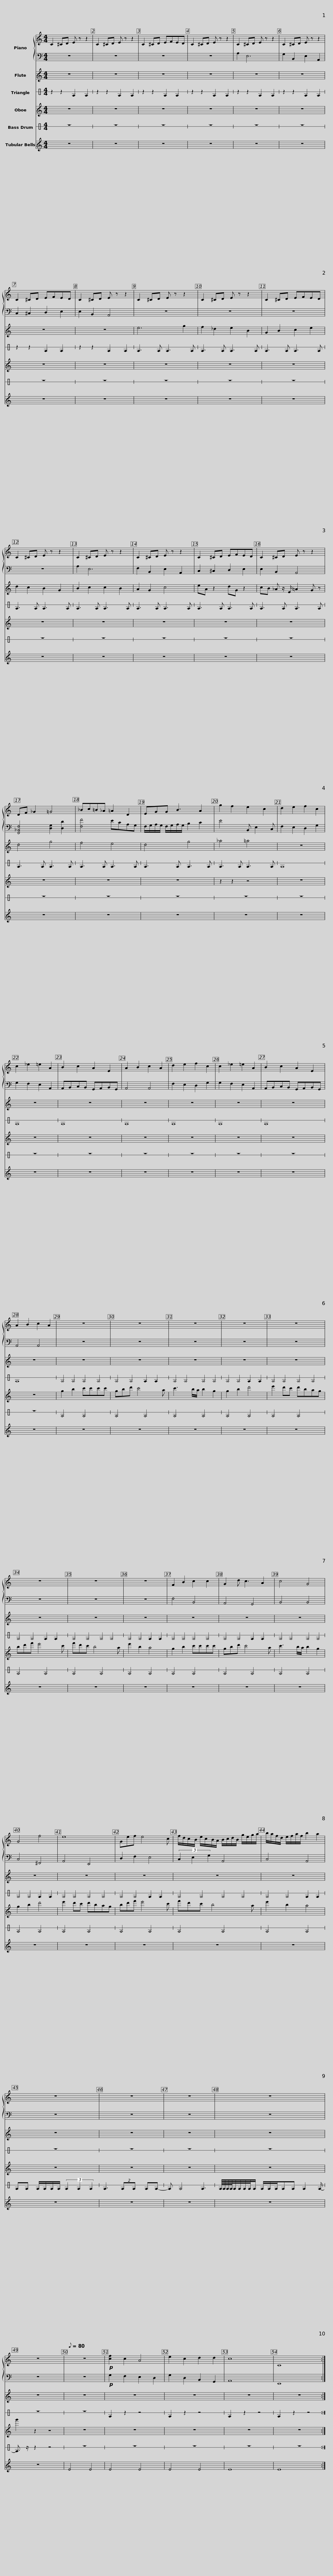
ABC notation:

X:1
%%score { 1 | 2 } 3 4 5 6 7
L:1/8
M:4/4
I:linebreak $
K:C
V:1 treble
V:2 bass
V:3 treble
V:4 perc stafflines=1
K:none
V:5 treble
V:6 perc stafflines=1
K:none
V:7 treble
V:1
 C2 ^CD E z z2 | C2 ^CD E z z2 | C2 ^CD EFED | C2 ^CD E z z2 |$ C2 ^CD E z z2 | %5
 C2 ^CD E z z2 | C2 ^CD EFED | C2 ^CD E z z2 | C2 ^CD E z z2 |$ C2 ^CD E z z2 | %10
 C2 ^CD EFED | C2 ^CD E z z2 | C2 ^CD E z z2 |$ C2 ^CD E z z2 | C2 ^CD EFED | %15
 C2 ^CD E z z2 | DF _G2 =G4 |$ _Bc=B_A =A2 D2 | EGG B3 A2 | g2 f2 e2 c2 | %20
 d2 e2 f2 c2 | c2 _e2 =e2 A2 |$ B2 c2 A2 E2 | A2 B2 c2 A2 | d2 e2 f2 c2 | %25
 c2 _e2 =e2 A2 | B2 c2 A2 E2 | A2 B2 c2 A2 |$ z8 | z8 | %30
 z8 | z8 | z8 |$ z8 | z8 | %35
 z8 | F2 B2 c2 c2 | G2 d c3 A2 |$ c4 G4 | G4 f4 | %40
 e8 | Gef e4 c |$ f/d/c/B/ e/c/B/A/ B/c/d/B/ g/e/g/a/ | b/a/f/d/ e/f/a/f/ b2 a2 | z8 | %45
 z8 |$ z8 | z8 | z8 |[Q:1/8=80] z8 | %50
!p! [cf]2 c2 A4 | e2 c2 d2 d2 | c8 |$ C8 :| %54
V:2
 z8 | z8 | z8 | z8 |$ A,2 E,6 | %5
 G,2 B,,2 E,2 A,,2 | C,2 ^C,2 D,2 E,2 | E,2 B,,2 A,,4 | z8 |$ z8 | %10
 z8 | z8 | A,2 E,6 |$ F,2 B,,2 E,2 A,,2 | C,2 ^C,2 D,2 E,2 | %15
 E,2 B,,2 A,,4 | [F,,_B,,F,]4 [D,G,]2 [D,D]2 |$ [F,F]4 ECA,G, | F,/G,/A,/G,/ F,/G,/A,/G,/ B,2 C2 | E4 B,, E,2 C, | %20
 F,2 E,2 D,2 G,2 | G,2 F,2 E,2 A,,2 |$ A,,B,,C,B,, G,,A,,B,,G,, | A,,4 A,,4 | F,2 E,2 D,2 G,2 | %25
 G,2 F,2 E,2 A,,2 | A,,B,,C,B,, G,,A,,B,,G,, | A,,4 A,,4 |$ z8 | z8 | %30
 z8 | z8 | z8 |$ z8 | z8 | %35
 z8 | F,4 B,,4 | A,,4 G,,4 |$ B,,4 B,,4 | C,4 ^F,,4 | %40
 A,,4 E,,4 | D,2 F,2 E,4 |$ (3C,2 E,2 G,2 A,,4 | C,4 A,,4 | z8 | %45
 z8 |$ z8 | z8 | z8 | z8 | %50
!p! G,2 F,2 E,2 D,2 | G,2 D,2 B,,2 G,,2 | A,,8 |$ E,,8 :| %54
V:3
 z8 | z8 | z8 | z8 |$ z8 | %5
 z8 | z8 | z8 | e6 g2 |$ f2 _d2 e2 B2 | %10
 G2 B2 c2 e2 | d2 c2 B2 G2 | B2 c2 c2 B2 |$ A2 G2 c4 | eA z2 dG z2 | %15
 cB _A z/ E/ =A2 G z | d4 g4 |$ f4 e4 | d4 g4 | _a4 =a4 | %20
 z8 | z8 |$ z8 | z8 | z8 | %25
 z8 | z8 | z8 |$ z8 | z8 | %30
 z8 | z8 | z8 |$ z8 | z8 | %35
 z8 | z8 | z8 |$ z8 | z8 | %40
 z8 | z8 |$ z8 | z8 | z8 | %45
 z8 |$ z8 | z8 | z8 | z8 | %50
 z8 | z8 | z8 |$ z8 :| %54
V:4
 z2 z2 E2 E2 | z2 z2 E2 E2 | z2 z2 E2 E2 | z2 z2 E2 E2 |$ z2 z2 E2 E2 | %5
 z2 z2 E2 E2 | z2 z2 E2 E2 | z2 z2 E2 E2 | E3 E E3 E |$ E3 E E3 E | %10
 E3 E E3 E | E3 E E3 E | E3 E E3 E |$ E3 E E3 E | E3 E E3 E | %15
 E3 E E3 E | E3 E E3 E |$ E3 E E3 E | E3 E E3 E | E3 E E3 E | %20
 E8 | E8 |$ E8 | E8 | E8 | %25
 E8 | E8 | E8 |$ ^E2 ^E2 ^E2 ^E2 | ^E2 ^E2 E2 E2 | %30
 ^E2 ^E2 ^E2 ^E2 | ^E2 ^E2 E2 E2 | ^E2 ^E2 ^E2 ^E2 |$ ^E2 ^E2 E2 E2 | ^E2 ^E2 ^E2 ^E2 | %35
 ^E2 ^E2 E2 E2 | ^E2 ^E2 ^E2 ^E2 | ^E2 ^E2 E2 E2 |$ ^E2 ^E2 ^E2 ^E2 | ^E2 ^E2 E2 E2 | %40
 ^E2 ^E2 ^E2 ^E2 | ^E2 ^E2 E2 E2 |$ ^E2 ^E2 ^E2 ^E2 | ^E2 ^E2 E2 E2 | z8 | %45
 z8 |$ z8 | z8 | z8 | z8 | %50
 E2 z2 z4 | E2 z2 z4 | E2 z2 z4 |$ E2 z2 z4 :| %54
V:5
 z8 | z8 | z8 | z8 |$ z8 | %5
 z8 | z8 | z8 | z8 |$ z8 | %10
 z8 | z8 | z8 |$ z8 | z8 | %15
 z8 | z8 |$ z8 | z8 | z2 z2 z4 | %20
 z8 | z8 |$ z8 | z8 | z8 | %25
 z8 | z8 | z8 |$ g2 b2 c'c'c'c' | gbd' c'4 a | %30
 c'3 b/a/ b2 g2 | g2 b2 d'4 | e'2 d'c' d'bag |$ bd'f' e'4 c' | f'd'c' b4 a | %35
 e'2 b2 a4 | g2 b2 c'c'c'c' | gbd' c'4 a |$ c'3 b/a/ b2 g2 | g2 b2 d'4 | %40
 e'2 d'c' d'bag | bd'f' e'4 c' |$ f'd'c' b4 a | e'2 b2 a4 | z8 | %45
 z8 |$ z8 | z8 | g'2 z2 z4 | z8 | %50
 z8 | z8 | z8 |$ z8 :| %54
V:6
 z8 | z8 | z8 | z8 |$ z8 | %5
 z8 | z8 | z8 | z8 |$ z8 | %10
 z8 | z8 | z8 |$ z8 | z8 | %15
 z8 | z8 |$ z8 | z8 | z8 | %20
 z8 | z8 |$ z8 | z8 | z8 | %25
 z8 | z8 | z8 |$ E4 E4 | E4 E4 | %30
 E4 E4 | E4 E4 | E4 E4 |$ E4 E4 | E4 E4 | %35
 E4 E4 | E4 E4 | E4 E4 |$ E4 E4 | E4 E4 | %40
 E4 E4 | E4 E4 |$ E4 E4 | E4 E4 | EE E/E/E/E/ (3E2 E2 E2 | %45
 E3 (2:3:2EE EE- |$ E E4 E3 | E/8E/8E/8E/8E/4E/4E/4E/4E/ E/E/E/EE E2 E/- | E3/2 z/ z2 z4 | z8 | %50
 z8 | z8 | z8 |$ z8 :| %54
V:7
 z8 | z8 | z8 | z8 |$ z8 | %5
 z8 | z8 | z8 | z8 |$ z8 | %10
 z8 | z8 | z8 |$ z8 | z8 | %15
 z8 | z8 |$ z8 | z8 | z8 | %20
 z8 | z8 |$ z8 | z8 | z8 | %25
 z8 | z8 | z8 |$ z8 | z8 | %30
 z8 | z8 | z8 |$ z8 | z8 | %35
 z8 | z8 | z8 |$ z8 | z8 | %40
 z8 | z8 |$ z8 | z8 | z8 | %45
 z8 |$ z8 | z8 | z8 | E4 E4 | %50
 E4 E4 | E4 E4 | E8 |$ E8 :| %54
